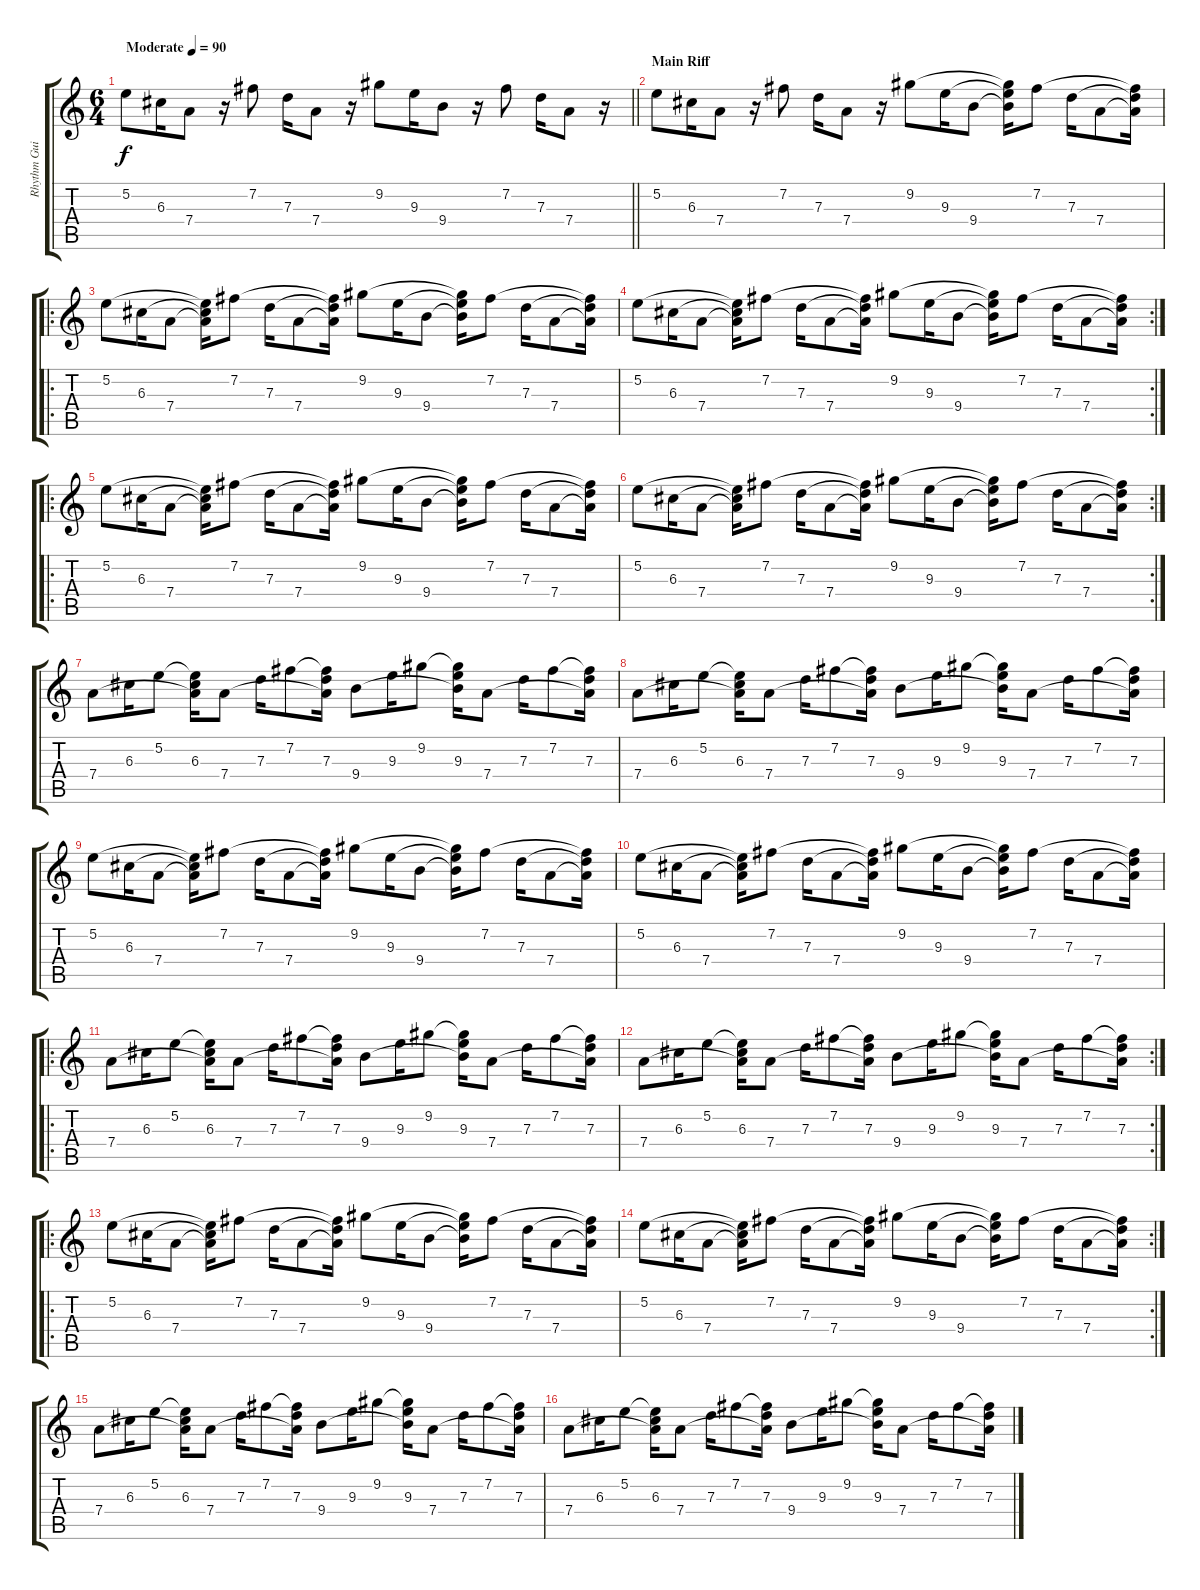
\track ("Rhythm Guitar" "Rhythm Gui") {instrument overdrivenguitar}
\staff {score tabs}
\tuning (E4 B3 G3 D3 A2 E2) {hide}
\ts (6 4)
\tempo (90 "Moderate")
\clef g2
\barLineRight lightlight
\ks c
5.2.8{dy f instrument overdrivenguitar} 6.3.16 7.4.8 r.16 7.2.8 7.3.16 7.4.8 r.16 9.2.8 9.3.16 9.4.8 r.16 7.2.8 7.3.16 7.4.8 r.16 |
\section ("" "Main Riff")
5.2.8 6.3.16 7.4.8 r.16 7.2.8 7.3.16 7.4.8 r.16 9.2.8 9.3.16 9.4.8 (9.2{t} 9.3{t} 9.4{t}).16 7.2.8 7.3.16 7.4.8 (7.2{t} 7.3{t} 7.4{t}).16 |
\ro
5.2.8 6.3.16 7.4.8 (5.2{t} 6.3{t} 7.4{t}).16 7.2.8 7.3.16 7.4.8 (7.2{t} 7.3{t} 7.4{t}).16 9.2.8 9.3.16 9.4.8 (9.2{t} 9.3{t} 9.4{t}).16 7.2.8 7.3.16 7.4.8 (7.2{t} 7.3{t} 7.4{t}).16 |
\rc 2
5.2.8 6.3.16 7.4.8 (5.2{t} 6.3{t} 7.4{t}).16 7.2.8 7.3.16 7.4.8 (7.2{t} 7.3{t} 7.4{t}).16 9.2.8 9.3.16 9.4.8 (9.2{t} 9.3{t} 9.4{t}).16 7.2.8 7.3.16 7.4.8 (7.2{t} 7.3{t} 7.4{t}).16 |
\ro
5.2.8 6.3.16 7.4.8 (5.2{t} 6.3{t} 7.4{t}).16 7.2.8 7.3.16 7.4.8 (7.2{t} 7.3{t} 7.4{t}).16 9.2.8 9.3.16 9.4.8 (9.2{t} 9.3{t} 9.4{t}).16 7.2.8 7.3.16 7.4.8 (7.2{t} 7.3{t} 7.4{t}).16 |
\rc 2
5.2.8 6.3.16 7.4.8 (5.2{t} 6.3{t} 7.4{t}).16 7.2.8 7.3.16 7.4.8 (7.2{t} 7.3{t} 7.4{t}).16 9.2.8 9.3.16 9.4.8 (9.2{t} 9.3{t} 9.4{t}).16 7.2.8 7.3.16 7.4.8 (7.2{t} 7.3{t} 7.4{t}).16 |
7.4.8 6.3.16 5.2.8 (5.2{t} 6.3 7.4{t}).16 7.4.8 7.3.16 7.2.8 (7.2{t} 7.3 7.4{t}).16 9.4.8 9.3.16 9.2.8 (9.2{t} 9.3 9.4{t}).16 7.4.8 7.3.16 7.2.8 (7.2{t} 7.3 7.4{t}).16 |
7.4.8 6.3.16 5.2.8 (5.2{t} 6.3 7.4{t}).16 7.4.8 7.3.16 7.2.8 (7.2{t} 7.3 7.4{t}).16 9.4.8 9.3.16 9.2.8 (9.2{t} 9.3 9.4{t}).16 7.4.8 7.3.16 7.2.8 (7.2{t} 7.3 7.4{t}).16 |
5.2.8 6.3.16 7.4.8 (5.2{t} 6.3{t} 7.4{t}).16 7.2.8 7.3.16 7.4.8 (7.2{t} 7.3{t} 7.4{t}).16 9.2.8 9.3.16 9.4.8 (9.2{t} 9.3{t} 9.4{t}).16 7.2.8 7.3.16 7.4.8 (7.2{t} 7.3{t} 7.4{t}).16 |
5.2.8 6.3.16 7.4.8 (5.2{t} 6.3{t} 7.4{t}).16 7.2.8 7.3.16 7.4.8 (7.2{t} 7.3{t} 7.4{t}).16 9.2.8 9.3.16 9.4.8 (9.2{t} 9.3{t} 9.4{t}).16 7.2.8 7.3.16 7.4.8 (7.2{t} 7.3{t} 7.4{t}).16 |
\ro
7.4.8 6.3.16 5.2.8 (5.2{t} 6.3 7.4{t}).16 7.4.8 7.3.16 7.2.8 (7.2{t} 7.3 7.4{t}).16 9.4.8 9.3.16 9.2.8 (9.2{t} 9.3 9.4{t}).16 7.4.8 7.3.16 7.2.8 (7.2{t} 7.3 7.4{t}).16 |
\rc 2
7.4.8 6.3.16 5.2.8 (5.2{t} 6.3 7.4{t}).16 7.4.8 7.3.16 7.2.8 (7.2{t} 7.3 7.4{t}).16 9.4.8 9.3.16 9.2.8 (9.2{t} 9.3 9.4{t}).16 7.4.8 7.3.16 7.2.8 (7.2{t} 7.3 7.4{t}).16 |
\ro
5.2.8 6.3.16 7.4.8 (5.2{t} 6.3{t} 7.4{t}).16 7.2.8 7.3.16 7.4.8 (7.2{t} 7.3{t} 7.4{t}).16 9.2.8 9.3.16 9.4.8 (9.2{t} 9.3{t} 9.4{t}).16 7.2.8 7.3.16 7.4.8 (7.2{t} 7.3{t} 7.4{t}).16 |
\rc 2
5.2.8 6.3.16 7.4.8 (5.2{t} 6.3{t} 7.4{t}).16 7.2.8 7.3.16 7.4.8 (7.2{t} 7.3{t} 7.4{t}).16 9.2.8 9.3.16 9.4.8 (9.2{t} 9.3{t} 9.4{t}).16 7.2.8 7.3.16 7.4.8 (7.2{t} 7.3{t} 7.4{t}).16 |
7.4.8 6.3.16 5.2.8 (5.2{t} 6.3 7.4{t}).16 7.4.8 7.3.16 7.2.8 (7.2{t} 7.3 7.4{t}).16 9.4.8 9.3.16 9.2.8 (9.2{t} 9.3 9.4{t}).16 7.4.8 7.3.16 7.2.8 (7.2{t} 7.3 7.4{t}).16 |
7.4.8 6.3.16 5.2.8 (5.2{t} 6.3 7.4{t}).16 7.4.8 7.3.16 7.2.8 (7.2{t} 7.3 7.4{t}).16 9.4.8 9.3.16 9.2.8 (9.2{t} 9.3 9.4{t}).16 7.4.8 7.3.16 7.2.8 (7.2{t} 7.3 7.4{t}).16
